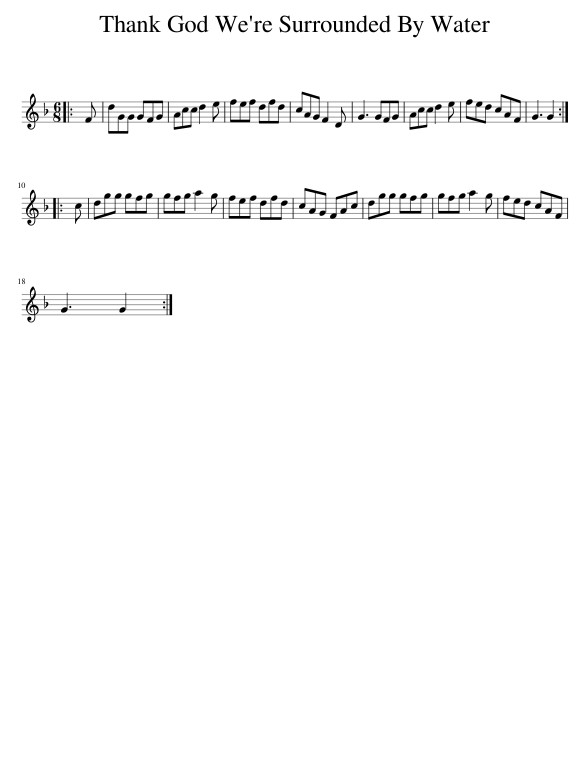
X:1
L:1/8
M:6/8
I:linebreak $
K:F
V:1 treble
V:1
|: F | dGG GFG | Acc d2 e | fef dfd | cAG F2 D | %5
 G3 GFG | Acc d2 e | fed cAF | G3 G2 ::$ c | %10
 dgg gfg | gfg a2 g | fef dfd | cAG FAc | dgg gfg | %15
 gfg a2 g | fed cAF |$ G3 G2 :| %18
